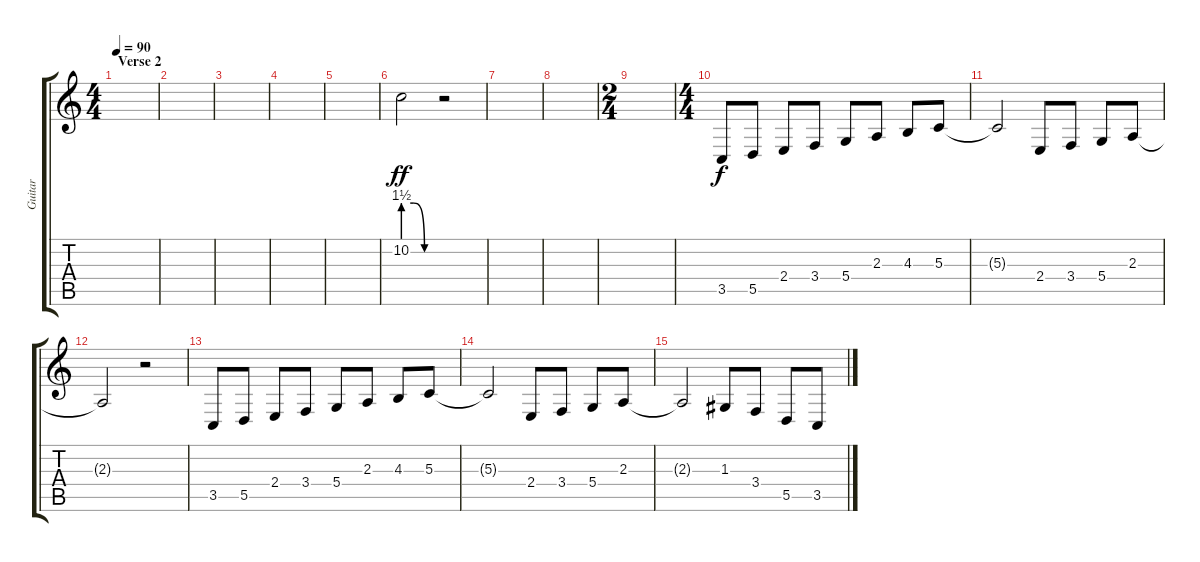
\track ("Guitar" "Guitar") {instrument lead5charang}
\staff {score tabs}
\tuning (E4 B3 G3 D3 A2 E2) {hide}
\ts (4 4)
\section ("" "Verse 2")
\tempo 90
\clef g2
\ks c
|
|
|
|
|
10.2{be (custom 0 6 20 6 40 0 60 0)}.2{dy ff} r.2 |
|
|
\ts (2 4)
|
\ts (4 4)
3.5.8{dy f volume 11} 5.5.8 2.4.8 3.4.8 5.4.8 2.3.8 4.3.8 5.3.8 |
5.3{t}.2 2.4.8 3.4.8 5.4.8 2.3.8 |
2.3{t}.2 r.2 |
3.5.8 5.5.8 2.4.8 3.4.8 5.4.8 2.3.8 4.3.8 5.3.8 |
5.3{t}.2 2.4.8 3.4.8 5.4.8 2.3.8 |
2.3{t}.2 1.3.8 3.4.8 5.5.8 3.5.8
